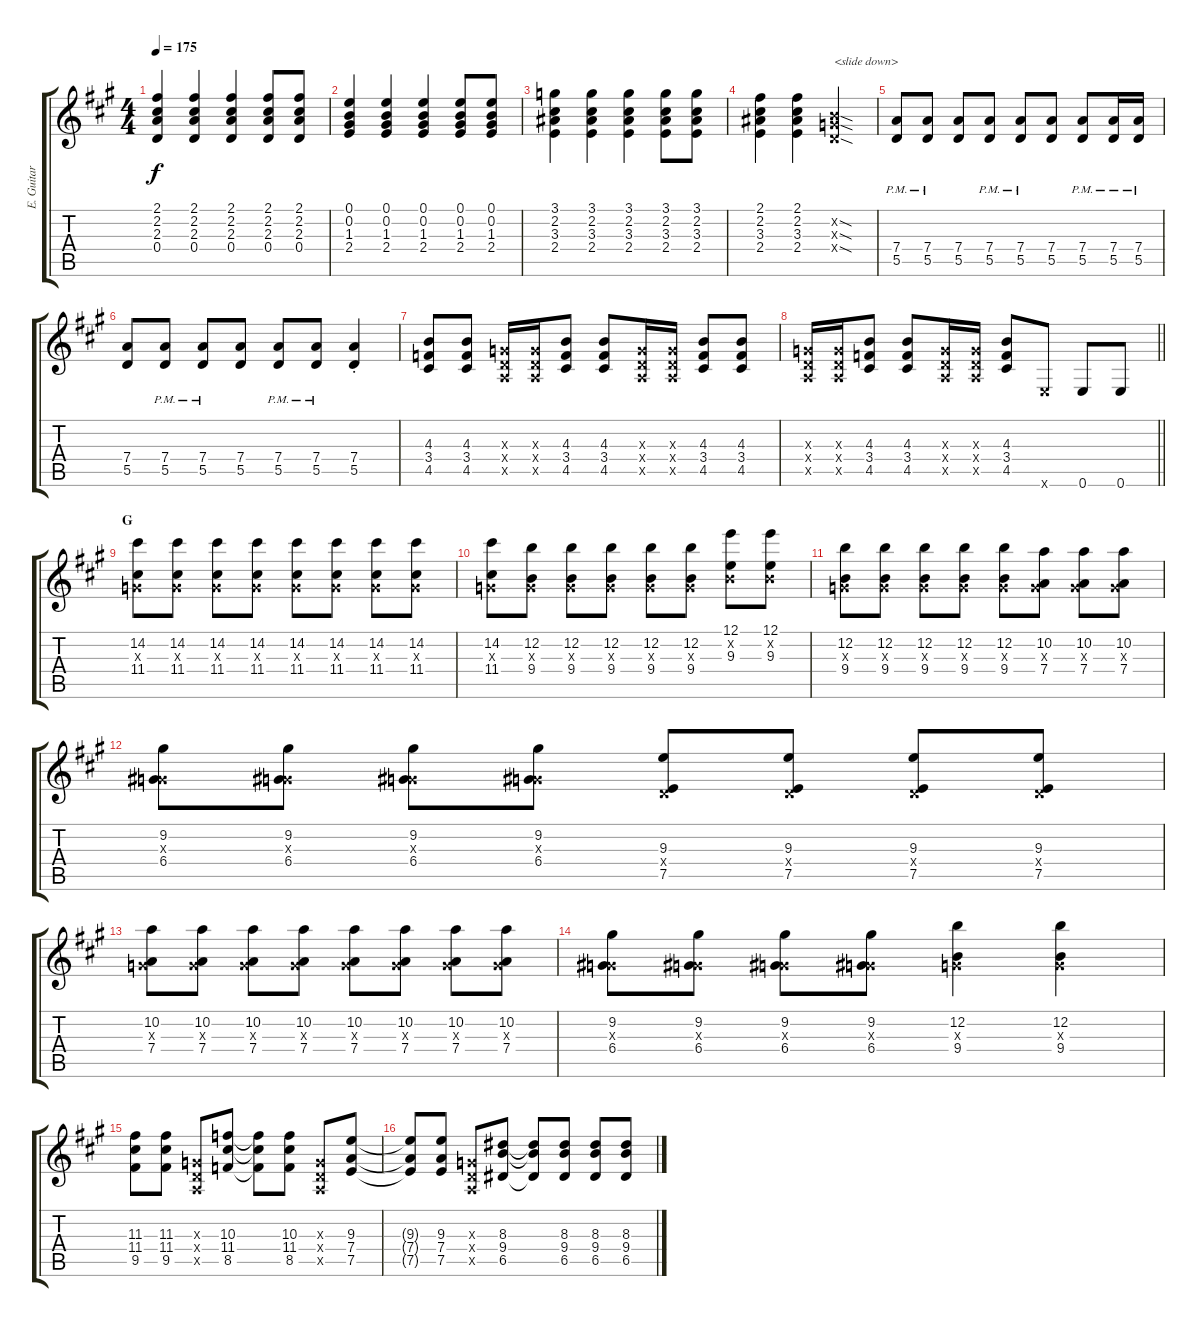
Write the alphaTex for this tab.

\track ("E. Guitar III" "E. Guitar ") {instrument overdrivenguitar}
\staff {score tabs}
\tuning (E4 B3 G3 D3 A2 E2) {hide}
\ts (4 4)
\tempo 175
\clef g2
\ks a
(2.1 2.2 2.3 0.4).4{dy f} (2.1 2.2 2.3 0.4).4 (2.1 2.2 2.3 0.4).4 (2.1 2.2 2.3 0.4).8 (2.1 2.2 2.3 0.4).8 |
(0.1 0.2 1.3 2.4).4 (0.1 0.2 1.3 2.4).4 (0.1 0.2 1.3 2.4).4 (0.1 0.2 1.3 2.4).8 (0.1 0.2 1.3 2.4).8 |
(3.1 2.2 3.3 2.4).4 (3.1 2.2 3.3 2.4).4 (3.1 2.2 3.3 2.4).4 (3.1 2.2 3.3 2.4).8 (3.1 2.2 3.3 2.4).8 |
(2.1 2.2 3.3 2.4).4 (2.1 2.2 3.3 2.4).4 (0.2{sod x} 0.3{sod x} 0.4{sod x}).2{txt "<slide down>"} |
(7.4{pm} 5.5{pm}).8 (7.4{pm} 5.5{pm}).8 (7.4 5.5).8 (7.4{pm} 5.5{pm}).8 (7.4{pm} 5.5{pm}).8 (7.4 5.5).8 (7.4{pm} 5.5{pm}).8 (7.4{pm} 5.5{pm}).16 (7.4{pm} 5.5{pm}).16 |
(7.4 5.5).8 (7.4{pm} 5.5{pm}).8 (7.4{pm} 5.5{pm}).8 (7.4 5.5).8 (7.4{pm} 5.5{pm}).8 (7.4{pm} 5.5{pm}).8 (7.4{st} 5.5{st}).4 |
(4.3 3.4 4.5).8 (4.3 3.4 4.5).8 (0.3{x} 0.4{x} 0.5{x}).16 (0.3{x} 0.4{x} 0.5{x}).16 (4.3 3.4 4.5).8 (4.3 3.4 4.5).8 (0.3{x} 0.4{x} 0.5{x}).16 (0.3{x} 0.4{x} 0.5{x}).16 (4.3 3.4 4.5).8 (4.3 3.4 4.5).8 |
\barLineRight lightlight
(0.3{x} 0.4{x} 0.5{x}).16 (0.3{x} 0.4{x} 0.5{x}).16 (4.3 3.4 4.5).8 (4.3 3.4 4.5).8 (0.3{x} 0.4{x} 0.5{x}).16 (0.3{x} 0.4{x} 0.5{x}).16 (4.3 3.4 4.5).8 0.6{x}.8 0.6.8 0.6.8 |
\section ("" "G")
(14.2 0.3{x} 11.4).8 (14.2 0.3{x} 11.4).8 (14.2 0.3{x} 11.4).8 (14.2 0.3{x} 11.4).8 (14.2 0.3{x} 11.4).8 (14.2 0.3{x} 11.4).8 (14.2 0.3{x} 11.4).8 (14.2 0.3{x} 11.4).8 |
(14.2 0.3{x} 11.4).8 (12.2 0.3{x} 9.4).8 (12.2 0.3{x} 9.4).8 (12.2 0.3{x} 9.4).8 (12.2 0.3{x} 9.4).8 (12.2 0.3{x} 9.4).8 (12.1 0.2{x} 9.3).8 (12.1 0.2{x} 9.3).8 |
(12.2 0.3{x} 9.4).8 (12.2 0.3{x} 9.4).8 (12.2 0.3{x} 9.4).8 (12.2 0.3{x} 9.4).8 (12.2 0.3{x} 9.4).8 (10.2 0.3{x} 7.4).8 (10.2 0.3{x} 7.4).8 (10.2 0.3{x} 7.4).8 |
(9.2 0.3{x} 6.4).8 (9.2 0.3{x} 6.4).8 (9.2 0.3{x} 6.4).8 (9.2 0.3{x} 6.4).8 (9.3 0.4{x} 7.5).8 (9.3 0.4{x} 7.5).8 (9.3 0.4{x} 7.5).8 (9.3 0.4{x} 7.5).8 |
(10.2 0.3{x} 7.4).8 (10.2 0.3{x} 7.4).8 (10.2 0.3{x} 7.4).8 (10.2 0.3{x} 7.4).8 (10.2 0.3{x} 7.4).8 (10.2 0.3{x} 7.4).8 (10.2 0.3{x} 7.4).8 (10.2 0.3{x} 7.4).8 |
(9.2 0.3{x} 6.4).8 (9.2 0.3{x} 6.4).8 (9.2 0.3{x} 6.4).8 (9.2 0.3{x} 6.4).8 (12.2 0.3{x} 9.4).4 (12.2 0.3{x} 9.4).4 |
(11.3 11.4 9.5).8 (11.3 11.4 9.5).8 (0.3{x} 0.4{x} 0.5{x}).8 (10.3 11.4 8.5).8 (10.3{t} 11.4{t} 8.5{t}).8 (10.3 11.4 8.5).8 (0.3{x} 0.4{x} 0.5{x}).8 (9.3 7.4 7.5).8 |
(9.3{t} 7.4{t} 7.5{t}).8 (9.3 7.4 7.5).8 (0.3{x} 0.4{x} 0.5{x}).8 (8.3 9.4 6.5).8 (8.3{t} 9.4{t} 6.5{t}).8 (8.3 9.4 6.5).8 (8.3 9.4 6.5).8 (8.3 9.4 6.5).8
